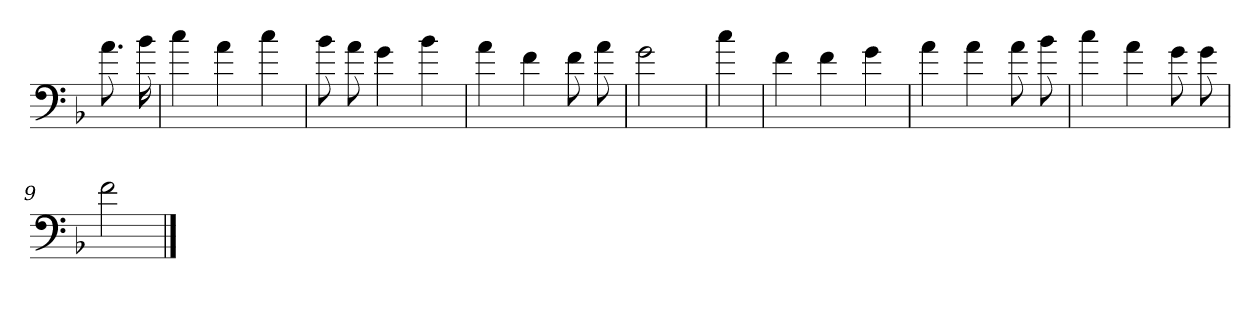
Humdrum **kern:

**kern
*part1
*staff1
*clefF4
*k[b-]
*F:
=
8.a
16b-
=1
4cc
4a
4cc
=2
8b-
8a
4g
4b-
=3
4a
4f
8f
8a
=4
2g
=5
4cc
=6
4f
4f
4g
=7
4a
4a
8a
8b-
=8
4cc
4a
8g
8g
=9
2f
==
*-
